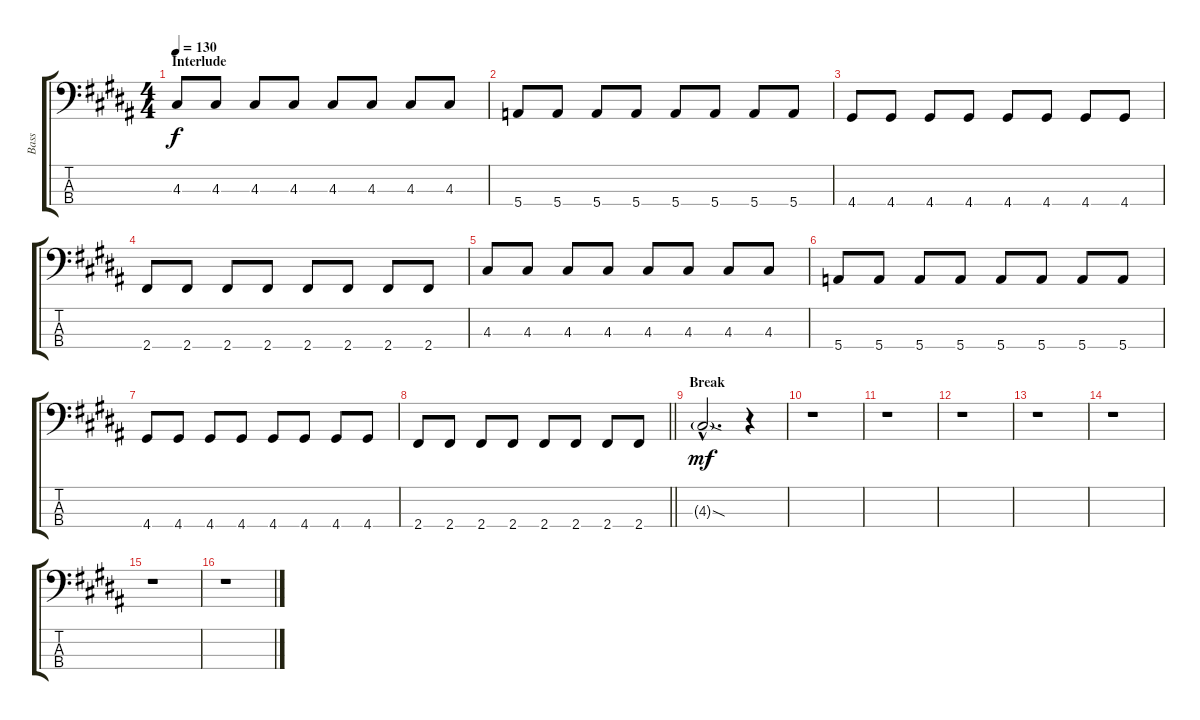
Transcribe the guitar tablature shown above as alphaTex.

\track ("Bass" "Bass") {instrument electricbasspick}
\staff {score tabs}
\tuning (G2 D2 A1 E1) {hide}
\ts (4 4)
\section ("" "Interlude")
\tempo 130
\clef f4
\ks b
4.3.8{dy f} 4.3.8 4.3.8 4.3.8 4.3.8 4.3.8 4.3.8 4.3.8 |
5.4.8 5.4.8 5.4.8 5.4.8 5.4.8 5.4.8 5.4.8 5.4.8 |
4.4.8 4.4.8 4.4.8 4.4.8 4.4.8 4.4.8 4.4.8 4.4.8 |
2.4.8 2.4.8 2.4.8 2.4.8 2.4.8 2.4.8 2.4.8 2.4.8 |
4.3.8 4.3.8 4.3.8 4.3.8 4.3.8 4.3.8 4.3.8 4.3.8 |
5.4.8 5.4.8 5.4.8 5.4.8 5.4.8 5.4.8 5.4.8 5.4.8 |
4.4.8 4.4.8 4.4.8 4.4.8 4.4.8 4.4.8 4.4.8 4.4.8 |
\barLineRight lightlight
2.4.8 2.4.8 2.4.8 2.4.8 2.4.8 2.4.8 2.4.8 2.4.8 |
\section ("" "Break")
4.3{sod g hac}.2{d dy mf} r.4 |
r.1 |
r.1 |
r.1 |
r.1 |
r.1 |
r.1 |
r.1
